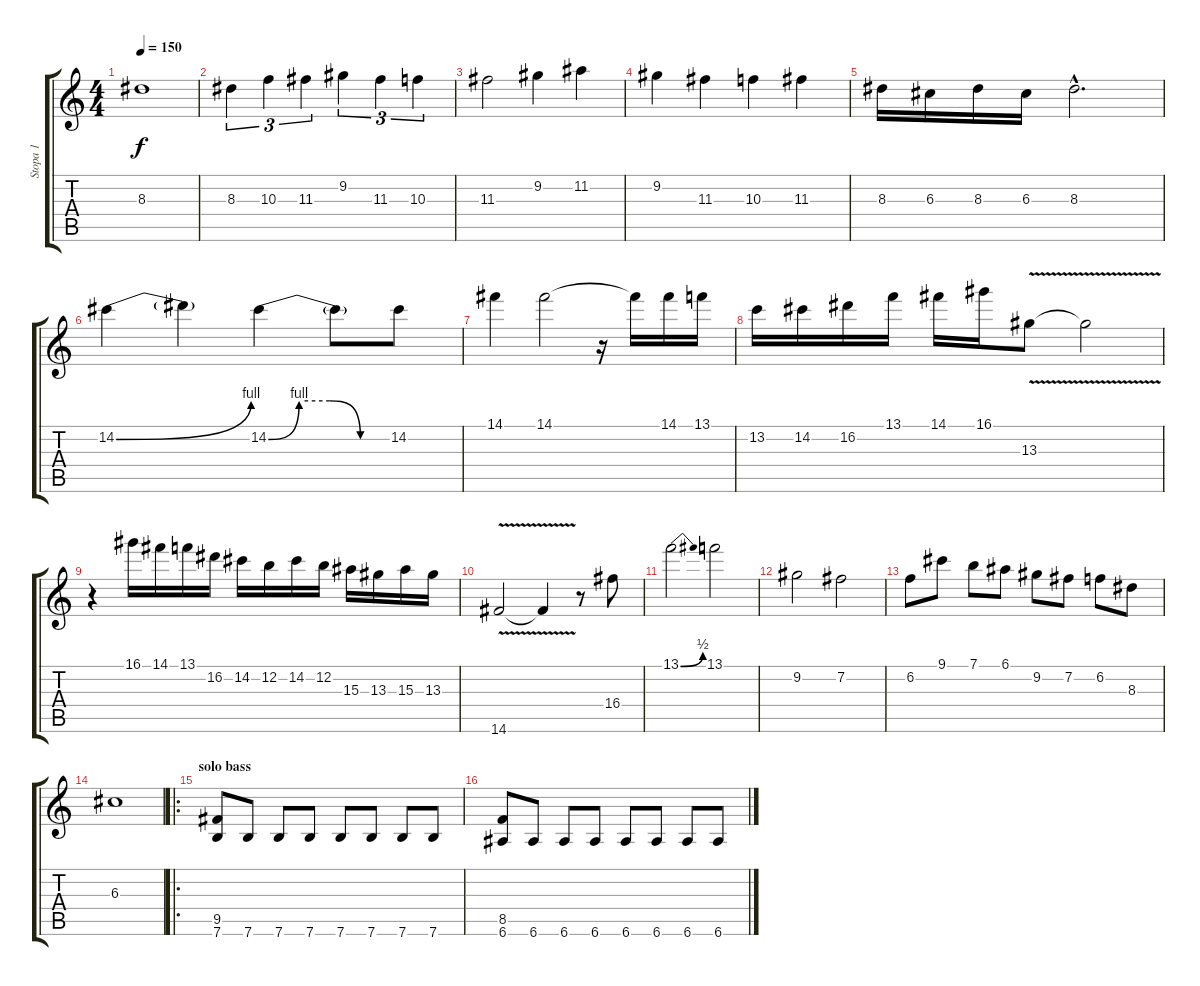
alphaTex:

\track ("Stopa 1" "Stopa 1") {instrument overdrivenguitar}
\staff {score tabs}
\tuning (E4 B3 G3 D3 A2 E2) {hide}
\ts (4 4)
\tempo 150
\clef g2
\ks c
8.3.1{dy f} |
8.3.4{tu (3 2)} 10.3.4{tu (3 2)} 11.3.4{tu (3 2)} 9.2.4{tu (3 2)} 11.3.4{tu (3 2)} 10.3.4{tu (3 2)} |
11.3.2 9.2.4 11.2.4 |
9.2.4 11.3.4 10.3.4 11.3.4 |
8.3.16 6.3.16 8.3.16 6.3.16 8.3{hac}.2{d} |
14.2{be (bend 0 0 60 4)}.4 14.2{t}.4 14.2{be (custom 0 0 15 4 30 4 45 0 60 0)}.4 14.2{t}.8 14.2.8 |
14.1.4 14.1.2 r.16 14.1{t}.16 14.1.16 13.1.16 |
13.2.16 14.2.16 16.2.16 13.1.16 14.1.16 16.1.16 13.3{v}.8 13.3{t}.2 |
r.4 16.1.16 14.1.16 13.1.16 16.2.16 14.2.16 12.2.16 14.2.16 12.2.16 15.3.16 13.3.16 15.3.16 13.3.16 |
14.6{v}.2 14.6{t}.4 r.8 16.4.8 |
13.1{be (bend 0 0 60 2)}.2 13.1.2 |
9.2.2 7.2.2 |
6.2.8 9.1.8 7.1.8 6.1.8 9.2.8 7.2.8 6.2.8 8.3.8 |
6.3.1 |
\ro
\section ("" "solo bass")
(9.5 7.6).8 7.6.8 7.6.8 7.6.8 7.6.8 7.6.8 7.6.8 7.6.8 |
(8.5 6.6).8 6.6.8 6.6.8 6.6.8 6.6.8 6.6.8 6.6.8 6.6.8
